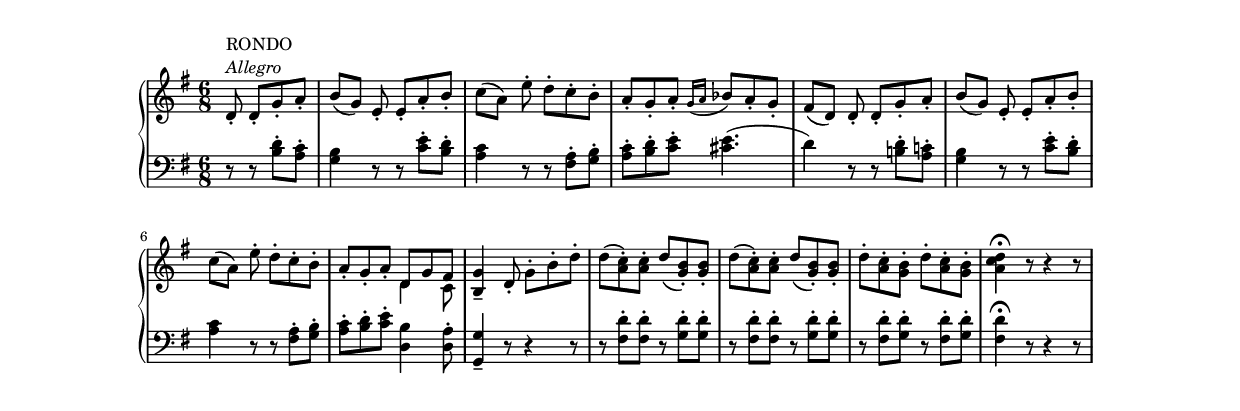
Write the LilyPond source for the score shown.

\version "2.11.57"
\include "english.ly"
#(set-global-staff-size 15)
\paper {
  line-width = 16\cm
  indent = 0\cm
}

% NR 1.3 Expressive marks

% L. v. Beethoven, Op. 49 no. 1 
% Piano sonata 19 - "Leichte Sonate"
% measures 1 - 12

%\layout {
%   \context {
%      \Score
%      \override SpacingSpanner #'base-shortest-duration = 
%         #(ly:make-moment 1 20) 
%   }
%}

\new PianoStaff <<

   % RH Staff
   \new Staff {
      \clef treble
      \key g \major
      \time 6/8
      \partial 2
      \once \override TextScript #'staff-padding = #2
      d'8 \staccato
      ^ \markup { \column {
         RONDO
         \italic Allegro } }
      d'8 \staccato
      g'8 \staccato
      a'8 \staccato

      |

      b'8 [ (
      g'8 ] )
      e'8 \staccato
      e' \staccato
      a'8 \staccato
      b'8 \staccato

      |

      c''8 [ (
      a'8 ] )
      e''8 \staccato
      d''8 \staccato
      c''8 \staccato
      b'8 \staccato

      |

      a'8 \staccato
      g'8 \staccato
      a'8 \staccato
      \acciaccatura { g'16 [ a'16 ] }
      bf'8
      a'8 \staccato
      g'8 \staccato

      |

      fs'8 [ (
      d'8 ] )
      d'8 \staccato
      d'8 \staccato
      g'8 \staccato
      a'8 \staccato

      |

      b'8 [ (
      g'8 ] )
      e'8 \staccato
      e'8 \staccato
      a'8 \staccato
      b'8 \staccato

      |

      c''8 [ (
      a'8 ] )
      e''8 \staccato
      d''8 \staccato
      c''8 \staccato
      b'8 \staccato

      |

      a'8 \staccato
      g'8 \staccato
      a'8 \staccato
      <<
         {
            \voiceOne
            d'8
            g'8
            fs'8
            \oneVoice
         }
         \new Voice {
            \voiceTwo
            d'4
            c'8
            \oneVoice
         }
      >>

      |

      <b g'>4 \tenuto
      d'8 \staccato
      g'8 \staccato
      b'8 \staccato
      d''8 \staccato

      |

      d''8 (
      <c'' a'>8 \staccato )
      <c'' a'>8 \staccato
      d''8 (
      <b' g'>8 \staccato )
      <b' g'>8 \staccato

      |

      d''8 (
      <c'' a'>8 \staccato )
      <c'' a'>8 \staccato
      d''8 (
      <b' g'>8 \staccato )
      <b' g'>8 \staccato

      |

      d''8 \staccato
      <c'' a'>8 \staccato
      <b' g'>8 \staccato
      d'' \staccato
      <c'' a'>8 \staccato
      <b' g'>8 \staccato

      |

      <d'' c'' a'>4 \fermata
      r8 r4 r8
   }

   % LH Staff
   \new Staff {
      \clef bass
      \key g \major
      \time 6/8
      \partial 2
      r8
      r8
      <d' b>8 \staccato
      <c' a>8 \staccato

      |

      <b g>4
      r8
      r8
      <e' c'>8 \staccato
      <d' b>8 \staccato

      |

      <c' a>4
      r8
      r8
      <a fs>8 \staccato
      <b g>8 \staccato

      |

      <c' a>8 \staccato
      <b d'>8 \staccato
      <e' c'>8 \staccato
      <e' cs'>4. (

      |

      d'4 )
      r8
      r8
      <d' b!>8 \staccato
      <c'! a>8 \staccato

      |

      <b g>4
      r8
      r8
      <e' c'>8 \staccato
      <d' b>8 \staccato

      |

      <c' a>4
      r8
      r8
      <a fs>8 \staccato
      <b g>8 \staccato 

      |

      <c' a>8 \staccato
      <d' b>8 \staccato
      <e' c'>8 \staccato
      <b d>4
      <a d>8 \staccato

      |

      <g g,>4 \tenuto
      r8
      r4
      r8

      |

      r8
      <d' fs>8 \staccato
      <d' fs>8 \staccato
      r8
      <d' g>8 \staccato
      <d' g>8 \staccato

      |

      r8
      <d' fs>8 \staccato
      <d' fs>8 \staccato
      r8
      <d' g>8 \staccato
      <d' g>8 \staccato

      |

      r8
      <d' fs>8 \staccato
      <d' g>8 \staccato
      r8
      <d' fs>8 \staccato
      <d' g>8 \staccato

      |

      <d' fs>4 \fermata
      r8 r4 r8
   }

>>
